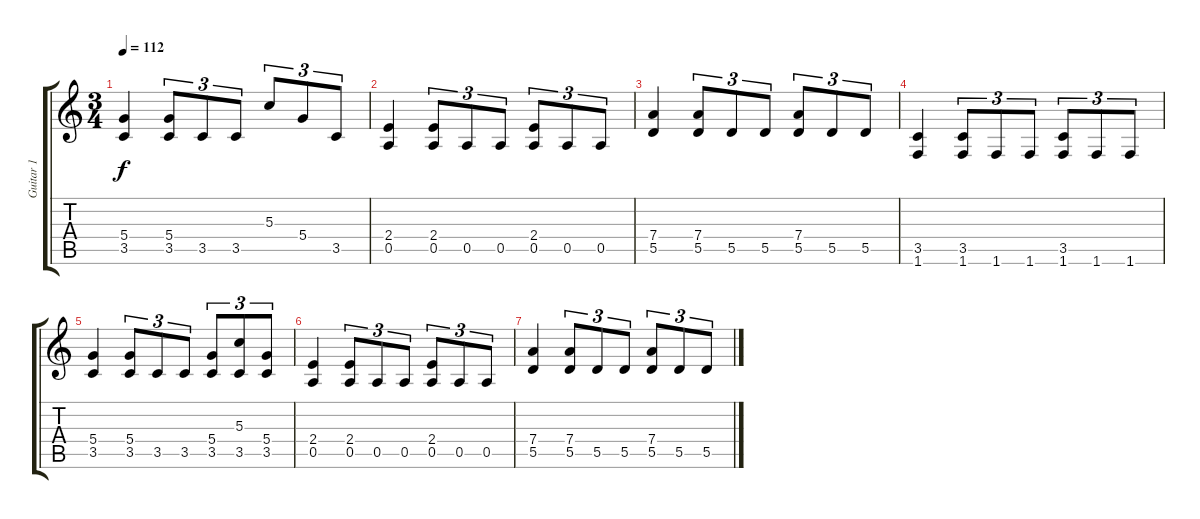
\track ("Guitar 1" "Guitar 1") {instrument overdrivenguitar}
\staff {score tabs}
\tuning (E4 B3 G3 D3 A2 E2) {hide}
\ts (3 4)
\tempo 112
\clef g2
\ks c
(5.4 3.5).4{dy f} (5.4 3.5).8{tu (3 2)} 3.5.8{tu (3 2)} 3.5.8{tu (3 2)} 5.3.8{tu (3 2)} 5.4.8{tu (3 2)} 3.5.8{tu (3 2)} |
(2.4 0.5).4 (2.4 0.5).8{tu (3 2)} 0.5.8{tu (3 2)} 0.5.8{tu (3 2)} (2.4 0.5).8{tu (3 2)} 0.5.8{tu (3 2)} 0.5.8{tu (3 2)} |
(7.4 5.5).4 (7.4 5.5).8{tu (3 2)} 5.5.8{tu (3 2)} 5.5.8{tu (3 2)} (7.4 5.5).8{tu (3 2)} 5.5.8{tu (3 2)} 5.5.8{tu (3 2)} |
(3.5 1.6).4 (3.5 1.6).8{tu (3 2)} 1.6.8{tu (3 2)} 1.6.8{tu (3 2)} (3.5 1.6).8{tu (3 2)} 1.6.8{tu (3 2)} 1.6.8{tu (3 2)} |
(5.4 3.5).4 (5.4 3.5).8{tu (3 2)} 3.5.8{tu (3 2)} 3.5.8{tu (3 2)} (5.4 3.5).8{tu (3 2)} (5.3 3.5).8{tu (3 2)} (5.4 3.5).8{tu (3 2)} |
(2.4 0.5).4 (2.4 0.5).8{tu (3 2)} 0.5.8{tu (3 2)} 0.5.8{tu (3 2)} (2.4 0.5).8{tu (3 2)} 0.5.8{tu (3 2)} 0.5.8{tu (3 2)} |
(7.4 5.5).4 (7.4 5.5).8{tu (3 2)} 5.5.8{tu (3 2)} 5.5.8{tu (3 2)} (7.4 5.5).8{tu (3 2)} 5.5.8{tu (3 2)} 5.5.8{tu (3 2)}
